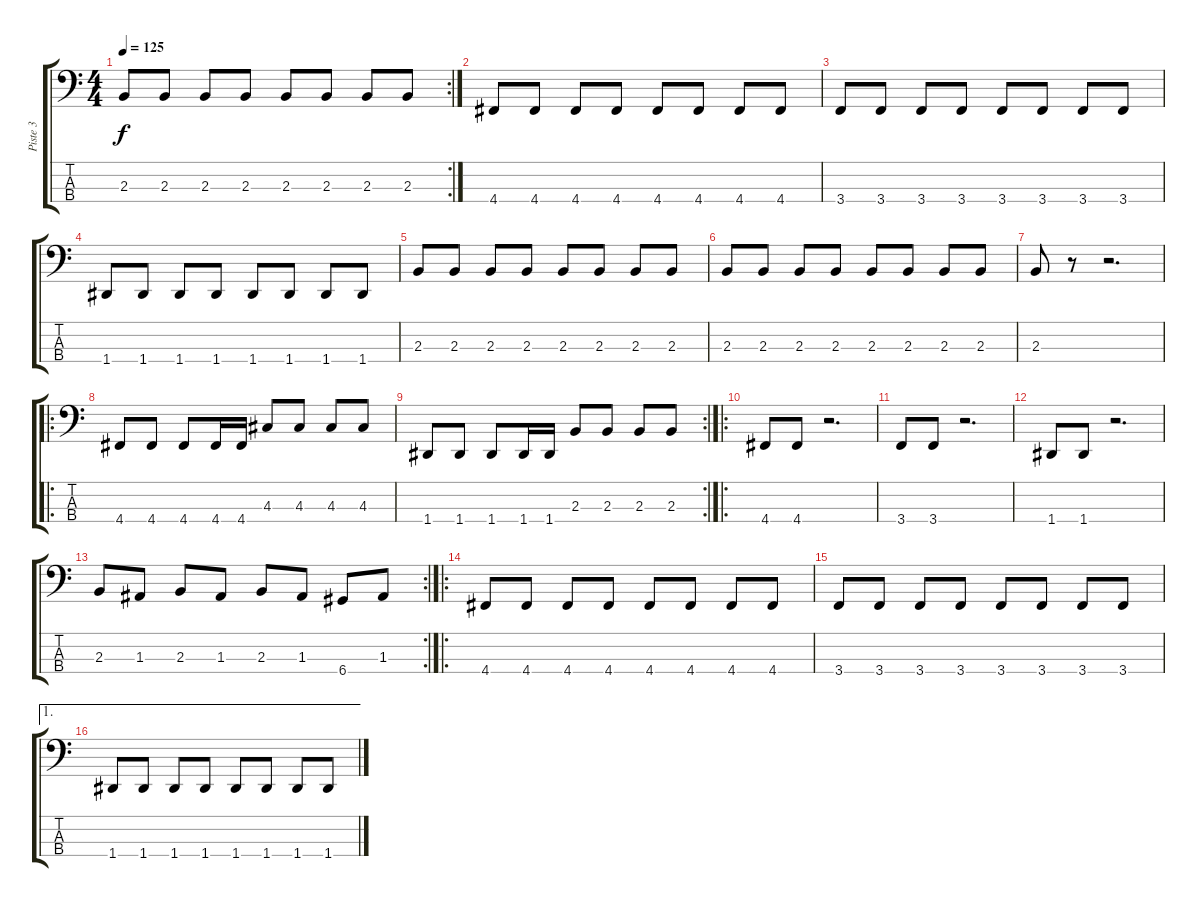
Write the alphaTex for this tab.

\track ("Piste 3" "Piste 3") {instrument electricbassfinger}
\staff {score tabs}
\tuning (G2 D2 A1 D1) {hide}
\rc 2
\ts (4 4)
\tempo 125
\clef f4
\ks c
2.3.8{dy f} 2.3.8 2.3.8 2.3.8 2.3.8 2.3.8 2.3.8 2.3.8 |
4.4.8 4.4.8 4.4.8 4.4.8 4.4.8 4.4.8 4.4.8 4.4.8 |
3.4.8 3.4.8 3.4.8 3.4.8 3.4.8 3.4.8 3.4.8 3.4.8 |
1.4.8 1.4.8 1.4.8 1.4.8 1.4.8 1.4.8 1.4.8 1.4.8 |
2.3.8 2.3.8 2.3.8 2.3.8 2.3.8 2.3.8 2.3.8 2.3.8 |
2.3.8 2.3.8 2.3.8 2.3.8 2.3.8 2.3.8 2.3.8 2.3.8 |
2.3.8 r.8 r.2{d} |
\ro
4.4.8 4.4.8 4.4.8 4.4.16 4.4.16 4.3.8 4.3.8 4.3.8 4.3.8 |
\rc 2
1.4.8 1.4.8 1.4.8 1.4.16 1.4.16 2.3.8 2.3.8 2.3.8 2.3.8 |
\ro
4.4.8 4.4.8 r.2{d} |
3.4.8 3.4.8 r.2{d} |
1.4.8 1.4.8 r.2{d} |
\rc 2
2.3.8 1.3.8 2.3.8 1.3.8 2.3.8 1.3.8 6.4.8 1.3.8 |
\ro
4.4.8 4.4.8 4.4.8 4.4.8 4.4.8 4.4.8 4.4.8 4.4.8 |
3.4.8 3.4.8 3.4.8 3.4.8 3.4.8 3.4.8 3.4.8 3.4.8 |
\ae 1
1.4.8 1.4.8 1.4.8 1.4.8 1.4.8 1.4.8 1.4.8 1.4.8
